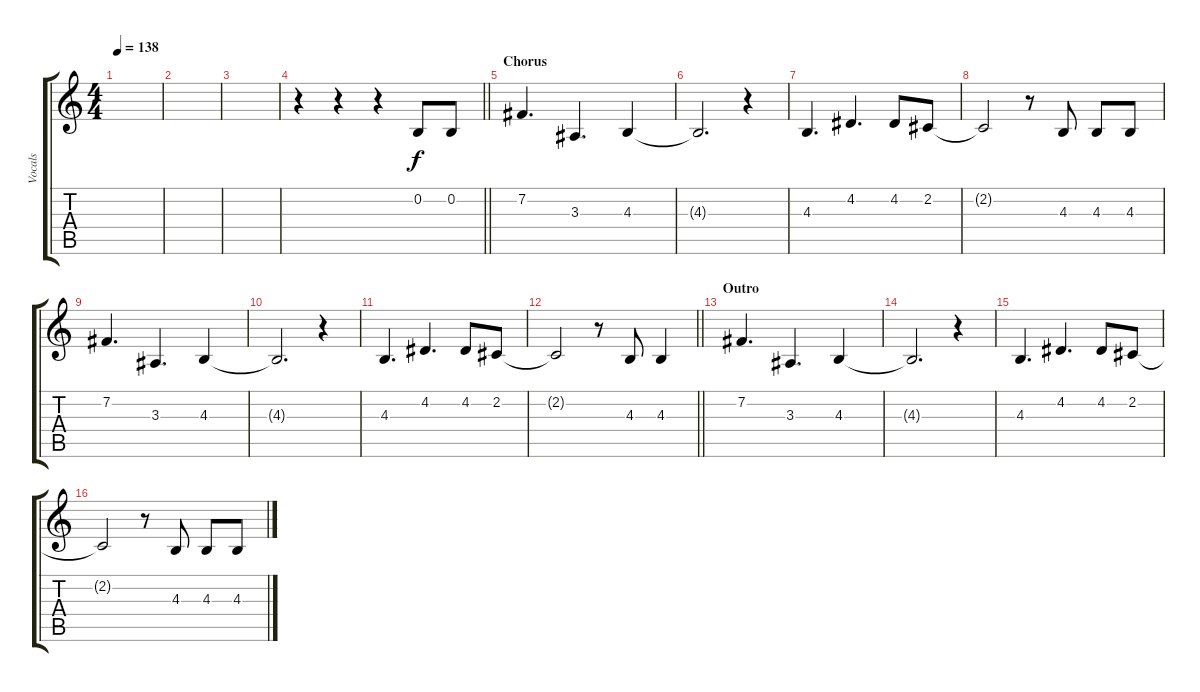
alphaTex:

\track ("Vocals" "Vocals") {instrument altosax}
\staff {score tabs}
\tuning (E4 B3 G3 D3 A2 E2) {hide}
\ts (4 4)
\tempo 138
\clef g2
\ks c
|
|
|
\barLineRight lightlight
r.4 r.4 r.4 0.2.8 0.2.8 |
\section ("" "Chorus")
7.2.4{d} 3.3.4{d} 4.3.4 |
4.3{t}.2{d} r.4 |
4.3.4{d} 4.2.4{d} 4.2.8 2.2.8 |
2.2{t}.2 r.8 4.3.8 4.3.8 4.3.8 |
7.2.4{d} 3.3.4{d} 4.3.4 |
4.3{t}.2{d} r.4 |
4.3.4{d} 4.2.4{d} 4.2.8 2.2.8 |
\barLineRight lightlight
2.2{t}.2 r.8 4.3.8 4.3.4 |
\section ("" "Outro")
7.2.4{d} 3.3.4{d} 4.3.4 |
4.3{t}.2{d} r.4 |
4.3.4{d} 4.2.4{d} 4.2.8 2.2.8 |
2.2{t}.2 r.8 4.3.8 4.3.8 4.3.8
